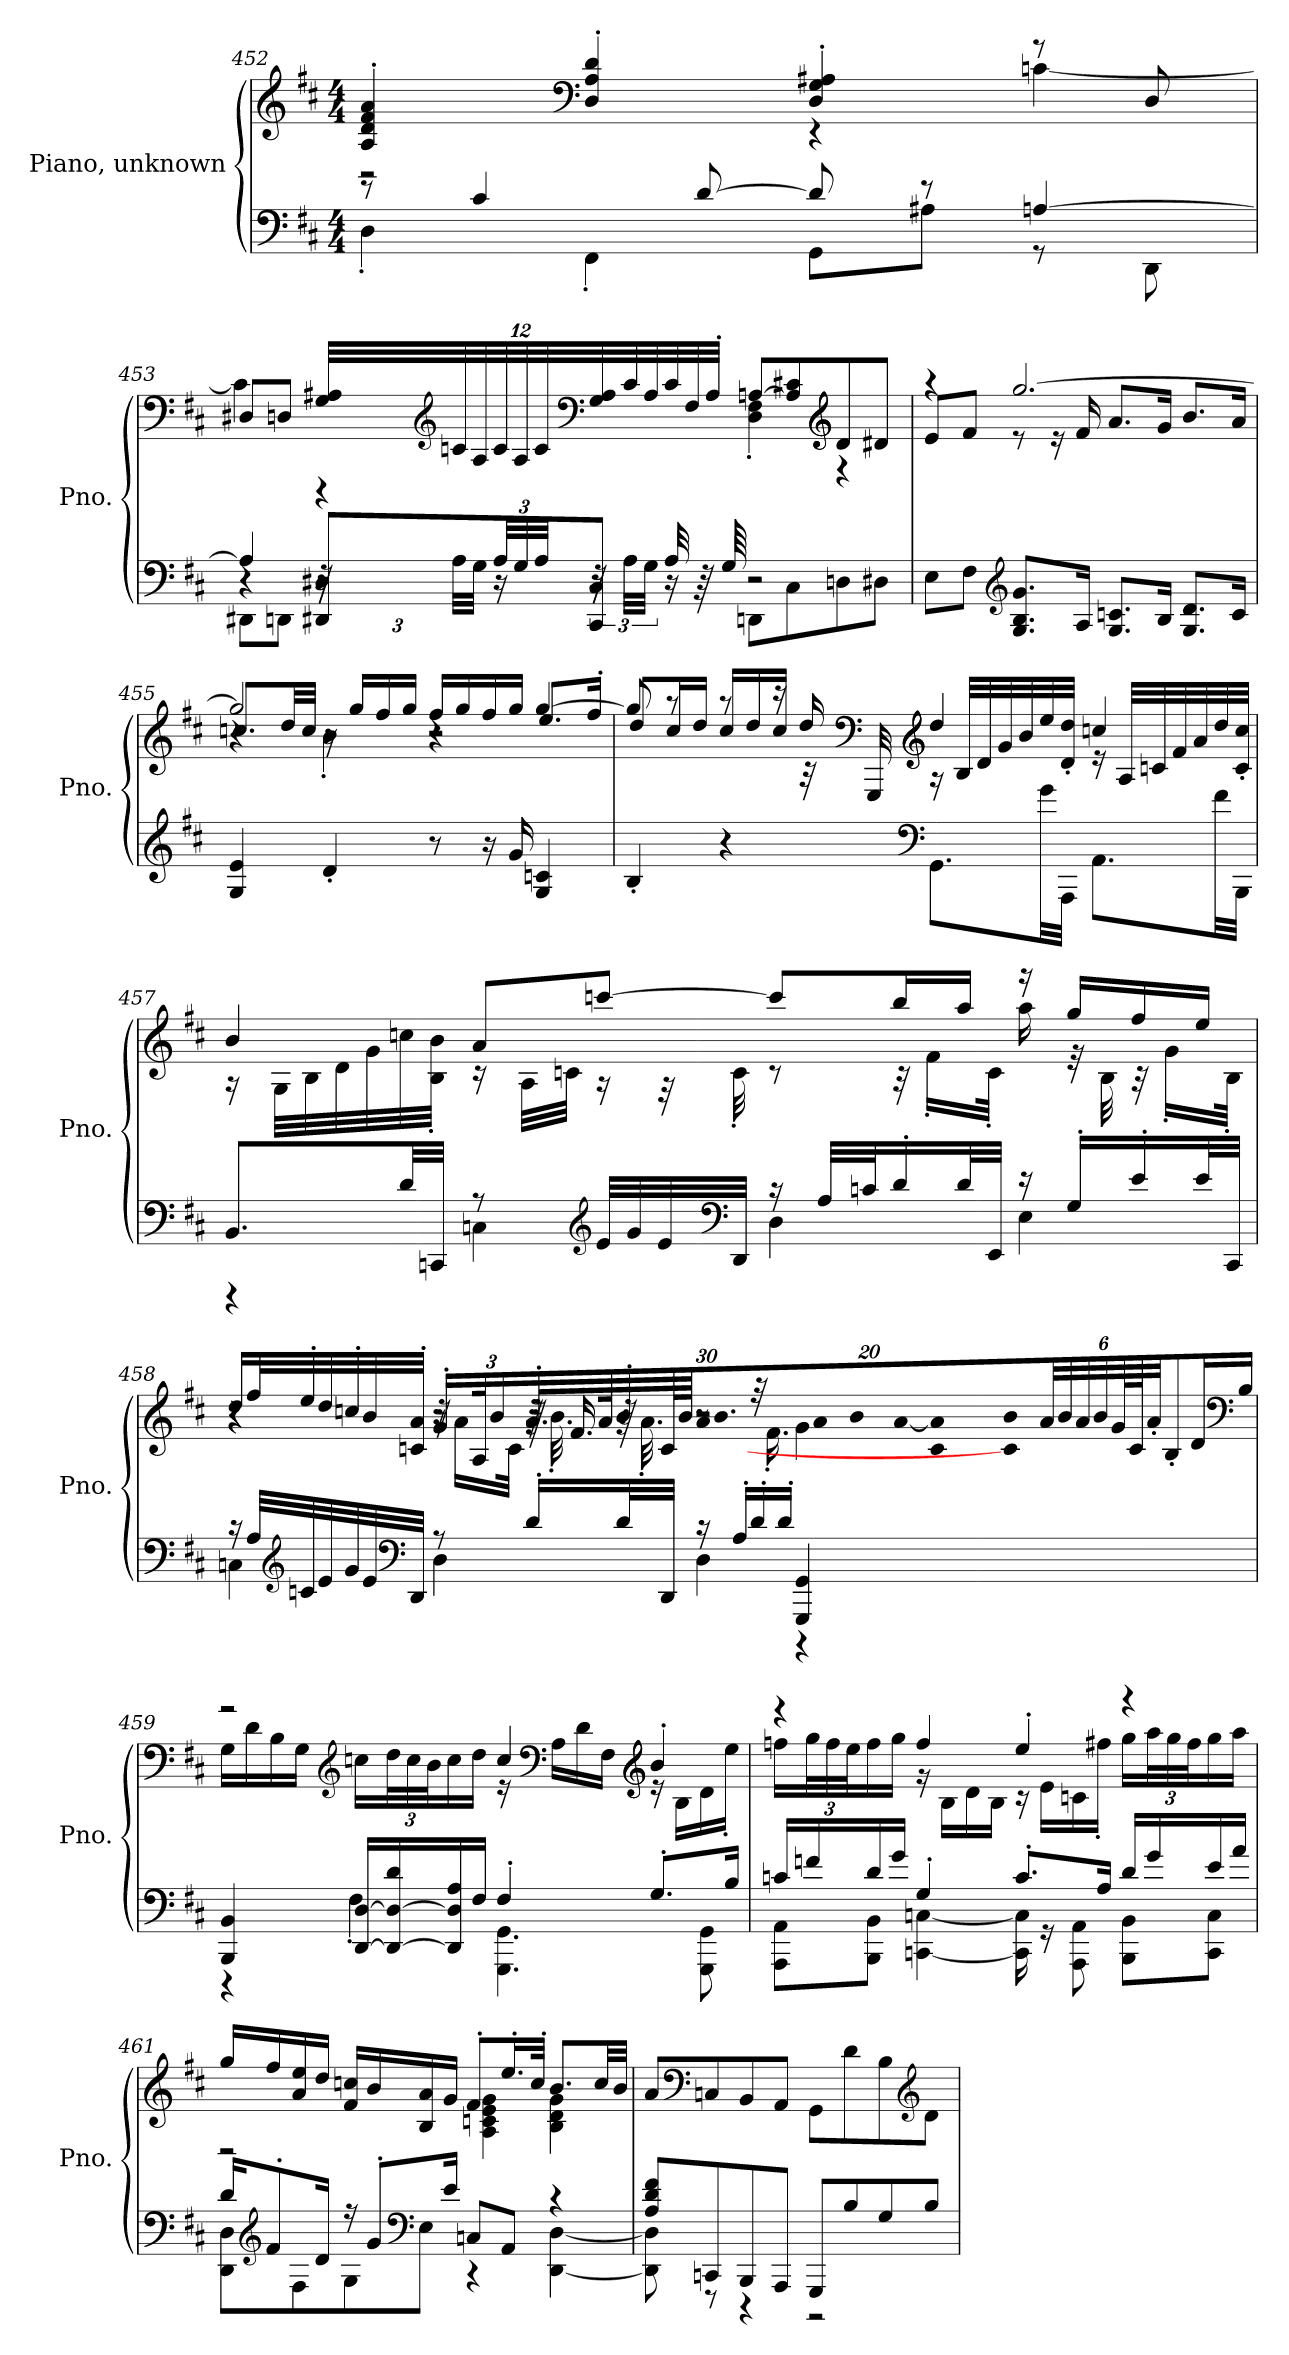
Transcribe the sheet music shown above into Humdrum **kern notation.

**kern	**kern
*part1	*part1
*staff2	*staff1
*I"Piano, unknown	*
*I'Pno.	*
*clefF4	*clefG2
*k[f#c#]	*k[f#c#]
*M4/4	*M4/4
=452	=452
*^	*^
8r	4D'\	4A/' 4d/' 4f#/' 4a/'	2r
4c#/	.	.	.
*	*	*clefF4	*
.	4FF#'\	4D/' 4A/' 4d/'	.
[8d/	.	.	.
8d/]	8GG\L	4D/' 4G/' 4A#X/'	4r
8r	8A#X\J	.	.
[4An/	8r	8r	[4cn\
.	8DD\	8D/	.
!!LO:PB:g=z	!!
=453	=453	=453	=453
*	*^	*	*
4A/]	8DD#X\L	4r	8D#X/L	4c\]
.	8DDn\J	.	8Dn/J	.
*	*	*	*Xbrackettup	*
16r	48r	8DD#X/ 8D#X/L	48G/ 48A#X/LLL	4r
*	*	*	*clefG2	*
.	48A\LLL	.	48cn/	.
.	48G\JJJ	.	48A#/	.
*Xbrackettup	*	*	*	*
48A/LLL	16r	.	48c/	.
48G/	.	.	48A#/	.
48A/JJJ	.	.	48c/	.
*	*	*	*clefF4	*
*	*brackettup	*	*	*
16r	48r	8CC#/ 8C#/J	48G/ 48A#/	.
.	48A\LLL	.	48c/	.
.	48G\JJJ	.	48A#/	.
32A/	16r	.	48c/	.
.	.	.	48F#/	.
64r	.	.	.	.
.	.	.	48A#'/JJJ	.
64G/	.	.	.	.
2r	8DDn\L	2r	[8An/L	4D\' 4F#\'
.	8C#\	.	8A/] 8c#X/	.
*	*	*	*clefG2	*
.	8Dn\	.	8d/	4r
.	8D#X\J	.	8d#X/J	.
*v	*v	*v	*	*
!!LO:LB:g=z	!!
=454	=454	=454
8E\L	4r	8e/L
8F#\J	.	8f#/J
*clefG2	*	*
8.G/ 8.B/ 8.g/L	[2.gg/	8r
.	.	16r
16A/Jk	.	16f#/
8.G/ 8.cn/L	.	8.a/L
16B/Jk	.	16g/Jk
8.G/ 8.d/L	.	8.b/L
16c/Jk	.	16a/Jk
=455	=455	=455
*	*	*^
4G/ 4e/	2gg/]	4r	8.ccn/L
.	.	.	32dd/LL
.	.	.	32cc/JJJ
4d'/	.	4b'\	16r
.	.	.	16gg/LL
.	.	.	16ff#/
.	.	.	16gg/JJ
8r	4r	2r	16ff#/LL
.	.	.	16gg/
16r	.	.	16ff#/
16g/	.	.	16gg/JJ
4G/ 4cn/	[4gg/	.	8.ee/L
.	.	.	16ff#'/Jk
*	*	*v	*v
!!LO:LB:g=z
=456	=456	=456
4B'/	8gg/]	8dd/L
.	8r	16cc#/L
.	.	16dd/JJ
4r	8r	16cc#/LL
.	.	16dd/
.	16r	16cc#/JJ
.	16dd/	32r
*	*clefF4	*
.	.	32GGG/
*clefF4	*clefG2	*
8.GG\L	4dd/	16r
.	.	32B/LLL
.	.	32d/
.	.	32g/
.	.	32b/
32g\LL	.	32ee/
32AAA\JJJ	.	32d/' 32dd/'JJJ
8.AA\L	4ccn/	16r
.	.	32A/LLL
.	.	32cn/
.	.	32f#/
.	.	32a/
32f#\LL	.	32dd/
32BBB\JJJ	.	32c/' 32cc/'JJJ
!!LO:LB:g=z	!!
=457	=457	=457
*^	*	*
8.BB/L	4r	4b/	16r
.	.	.	32G\LLL
.	.	.	32B\
.	.	.	32d\
.	.	.	32g\
32d/LL	.	.	32ccn\
32CCn/JJJ	.	.	32B\' 32b\'JJJ
8r	4Cn\	8a/L	16r
.	.	.	32A\LLL
.	.	.	32cn\JJJ
*clefG2	*	*	*
32e/LLL	.	[8cccn/J	16r
32g/	.	.	.
32e/	.	.	32r
*clefF4	*	*	*
32DD/JJJ	.	.	32c'\
16r	4D\	8ccc/L]	8r
32A/LLL	.	.	.
32cn/J	.	.	.
16d'/	.	16bb/L	32r
.	.	.	16f#'\LL
32d/L	.	16aa/JJ	.
32EE/JJJ	.	.	32c'\JJk
16r	4E\	16r	16aa\
16G'/LL	.	16gg/LL	32r
.	.	.	32B\
16e'/	.	16ff#/	32r
.	.	.	16g'\LL
32e/L	.	16ee/JJ	.
32CC/JJJ	.	.	32B'\JJk
!!LO:LB:g=z
=458	=458	=458	=458
*	*	*	*^
16r	4Cn\	16dd/LL	4r	4r
32A/LLL	.	32ff#/L	.	.
*clefG2	*	*	*	*
32cn/	.	32ee'/	.	.
32e/	.	32dd/	.	.
32g/	.	32ccn'/	.	.
32e/	.	32b/	.	.
*clefF4	*	*	*	*
32DD/JJJ	.	32cn/' 32a/'JJJ	.	.
8r	4D\	16g'/LL	32r	8r
.	.	.	16a\LL	.
.	.	48A/K	.	.
.	.	24b/	.	.
.	.	.	32c\JJk	.
16d'/LL	.	32.a'/L	64r	32r
.	.	.	32.b'\	.
.	.	.	.	16.f#'/
.	.	64a/K	.	.
32d/L	.	32b'/	64r	.
.	.	.	32.a'\	.
32DD/JJJ	.	64c/L	.	.
.	.	64b/	.	.
!	!	!LO:N:vis=64	!	!
16r	4D\	960%17a/	8r	2r
!	!	!LO:N:vis=64.	!	!
.	.	640%17b/	.	.
.	.	1920ryy	.	.
!	!	!LO:N:vis=64	!	!
.	.	960%17a/	.	.
!	!	!LO:N:vis=64	!	!
16A'/LL	.	960%17b/	.	.
!	!	!LO:N:vis=256	!	!
.	.	[1920%17a/K	.	.
!	!	!LO:N:vis=64	!	!
.	.	[960%17c/ 960%17a/]	.	.
.	.	1920ryy	.	.
!	!	!LO:N:vis=64	!	!
.	.	960%17c/] 960%17b/J	.	.
16d'/	.	48a/	32r	.
.	.	48b/	.	.
.	.	.	16.f#'\	.
.	.	48a/	.	.
16d'/JJ	.	48b/	.	.
.	.	96g/L	.	.
.	.	96c/J	.	.
.	.	48a'/JJ	.	.
4GGG/ 4GG/	4r	8B'/	4g\	.
.	.	16d/L	.	.
*	*	*clefF4	*	*
.	.	16B/JJ	.	.
*	*	*	*v	*v
!!LO:LB:g=z
=459	=459	=459	=459
4BBB/ 4BB/	4r	2r	16G\LL
.	.	.	16d\
.	.	.	16B\
.	.	.	16G\JJ
*	*	*clefG2	*
[16DD/ [16D/LL	4F#'\	.	16ccn\LL
16DD/_ 16D/_ 16d/	.	.	48dd\L
.	.	.	48cc\
.	.	.	48b\J
16DD/] 16D/] 16A/	.	.	16cc\
16F#/JJ	.	.	16dd\JJ
4F#'/	4.GGG\ 4.GG\	4cc/	16r
*	*	*clefF4	*
.	.	.	16A\LL
.	.	.	16d\
.	.	.	16F#\JJ
*	*	*clefG2	*
8.G'/L	.	4b'/	16r
.	.	.	16B\LL
.	8GGG\ 8GG\	.	16d\
16B/Jk	.	.	16ee'\JJ
!!LO:PB:g=z	!!
=460	=460	=460	=460
16cn/LL	8AAA\ 8AA\L	4r	16ffn\LL
16fn/	.	.	48gg\L
.	.	.	48ff\
.	.	.	48ee\J
16d/	8BBB\ 8BB\J	.	16ff\
16g/JJ	.	.	16gg\JJ
4G'/	[4CCn\ [4Cn\	4ff/	16r
.	.	.	16B\LL
.	.	.	16d\
.	.	.	16B\JJ
8.c'/L	16CC\] 16C\]	4ee'/	16r
.	16r	.	16e\LL
.	8AAA\ 8AA\	.	16cn\
16A/Jk	.	.	16ff#X'\JJ
16d/LL	8BBB\ 8BB\L	4r	16gg\LL
16g/	.	.	48aa\L
.	.	.	48gg\
.	.	.	48ff#\J
16e/	8CC\ 8C\J	.	16gg\
16a/JJ	.	.	16aa\JJ
=461	=461	=461	=461
16d/KL	8DD\ 8D\L	16gg/LL	2r
*clefG2	*	*	*
8f#'/	.	16ff#/	.
.	8F#\	16a/ 16ee/	.
16d/Jk	.	16dd/JJ	.
16r	8G\	16f#/ 16ccn/LL	.
8g'/L	.	16b/	.
*clefF4	*	*	*
.	8E\J	16B/ 16a/	.
16e/Jk	.	16g/JJ	.
8Cn/L	4r	8f#'/L	4A\ 4cn\ 4e\ 4g\
8AA/J	.	16.ee'/L	.
.	.	32cc'/JJk	.
4r	[4DD\ [4D\	8.b/L	4B\ 4d\ 4g\
.	.	32cc/LL	.
.	.	32b/JJJ	.
*	*	*v	*v
!!LO:LB:g=z
=462	=462	=462
8A/ 8d/ 8f#/L	8DD\] 8D\]	8a/L
*	*	*clefF4
8CCn/	8r	8Cn/
8BBB/	4r	8BB/
8AAA/J	.	8AA/J
8GGG/L	2r	8GG\L
8B/	.	8d\
8G/	.	8B\
*	*	*clefG2
8B/J	.	8d\J
*v	*v	*
=	=
*-	*-
